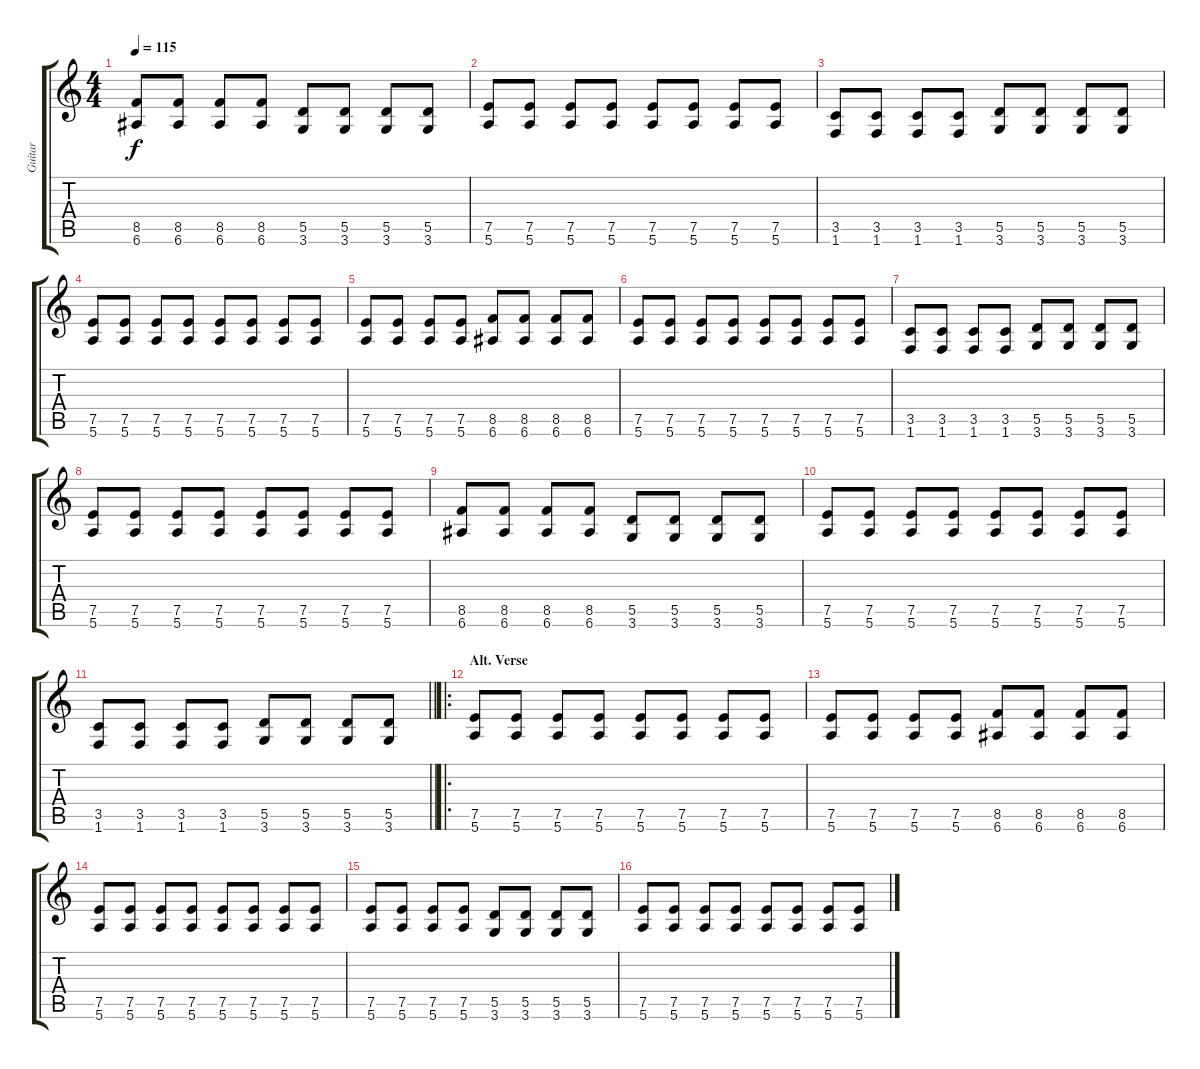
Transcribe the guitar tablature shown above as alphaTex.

\track ("Guitar" "Guitar") {instrument distortionguitar}
\staff {score tabs}
\tuning (E4 B3 G3 D3 A2 E2) {hide}
\ts (4 4)
\tempo 115
\clef g2
\ks c
(8.5 6.6).8{dy f} (8.5 6.6).8 (8.5 6.6).8 (8.5 6.6).8 (5.5 3.6).8 (5.5 3.6).8 (5.5 3.6).8 (5.5 3.6).8 |
(7.5 5.6).8 (7.5 5.6).8 (7.5 5.6).8 (7.5 5.6).8 (7.5 5.6).8 (7.5 5.6).8 (7.5 5.6).8 (7.5 5.6).8 |
(3.5 1.6).8 (3.5 1.6).8 (3.5 1.6).8 (3.5 1.6).8 (5.5 3.6).8 (5.5 3.6).8 (5.5 3.6).8 (5.5 3.6).8 |
(7.5 5.6).8 (7.5 5.6).8 (7.5 5.6).8 (7.5 5.6).8 (7.5 5.6).8 (7.5 5.6).8 (7.5 5.6).8 (7.5 5.6).8 |
(7.5 5.6).8 (7.5 5.6).8 (7.5 5.6).8 (7.5 5.6).8 (8.5 6.6).8 (8.5 6.6).8 (8.5 6.6).8 (8.5 6.6).8 |
(7.5 5.6).8 (7.5 5.6).8 (7.5 5.6).8 (7.5 5.6).8 (7.5 5.6).8 (7.5 5.6).8 (7.5 5.6).8 (7.5 5.6).8 |
(3.5 1.6).8 (3.5 1.6).8 (3.5 1.6).8 (3.5 1.6).8 (5.5 3.6).8 (5.5 3.6).8 (5.5 3.6).8 (5.5 3.6).8 |
(7.5 5.6).8 (7.5 5.6).8 (7.5 5.6).8 (7.5 5.6).8 (7.5 5.6).8 (7.5 5.6).8 (7.5 5.6).8 (7.5 5.6).8 |
(8.5 6.6).8 (8.5 6.6).8 (8.5 6.6).8 (8.5 6.6).8 (5.5 3.6).8 (5.5 3.6).8 (5.5 3.6).8 (5.5 3.6).8 |
(7.5 5.6).8 (7.5 5.6).8 (7.5 5.6).8 (7.5 5.6).8 (7.5 5.6).8 (7.5 5.6).8 (7.5 5.6).8 (7.5 5.6).8 |
\barLineRight lightlight
(3.5 1.6).8 (3.5 1.6).8 (3.5 1.6).8 (3.5 1.6).8 (5.5 3.6).8 (5.5 3.6).8 (5.5 3.6).8 (5.5 3.6).8 |
\ro
\section ("" "Alt. Verse")
(7.5 5.6).8 (7.5 5.6).8 (7.5 5.6).8 (7.5 5.6).8 (7.5 5.6).8 (7.5 5.6).8 (7.5 5.6).8 (7.5 5.6).8 |
(7.5 5.6).8 (7.5 5.6).8 (7.5 5.6).8 (7.5 5.6).8 (8.5 6.6).8 (8.5 6.6).8 (8.5 6.6).8 (8.5 6.6).8 |
(7.5 5.6).8 (7.5 5.6).8 (7.5 5.6).8 (7.5 5.6).8 (7.5 5.6).8 (7.5 5.6).8 (7.5 5.6).8 (7.5 5.6).8 |
(7.5 5.6).8 (7.5 5.6).8 (7.5 5.6).8 (7.5 5.6).8 (5.5 3.6).8 (5.5 3.6).8 (5.5 3.6).8 (5.5 3.6).8 |
(7.5 5.6).8 (7.5 5.6).8 (7.5 5.6).8 (7.5 5.6).8 (7.5 5.6).8 (7.5 5.6).8 (7.5 5.6).8 (7.5 5.6).8
